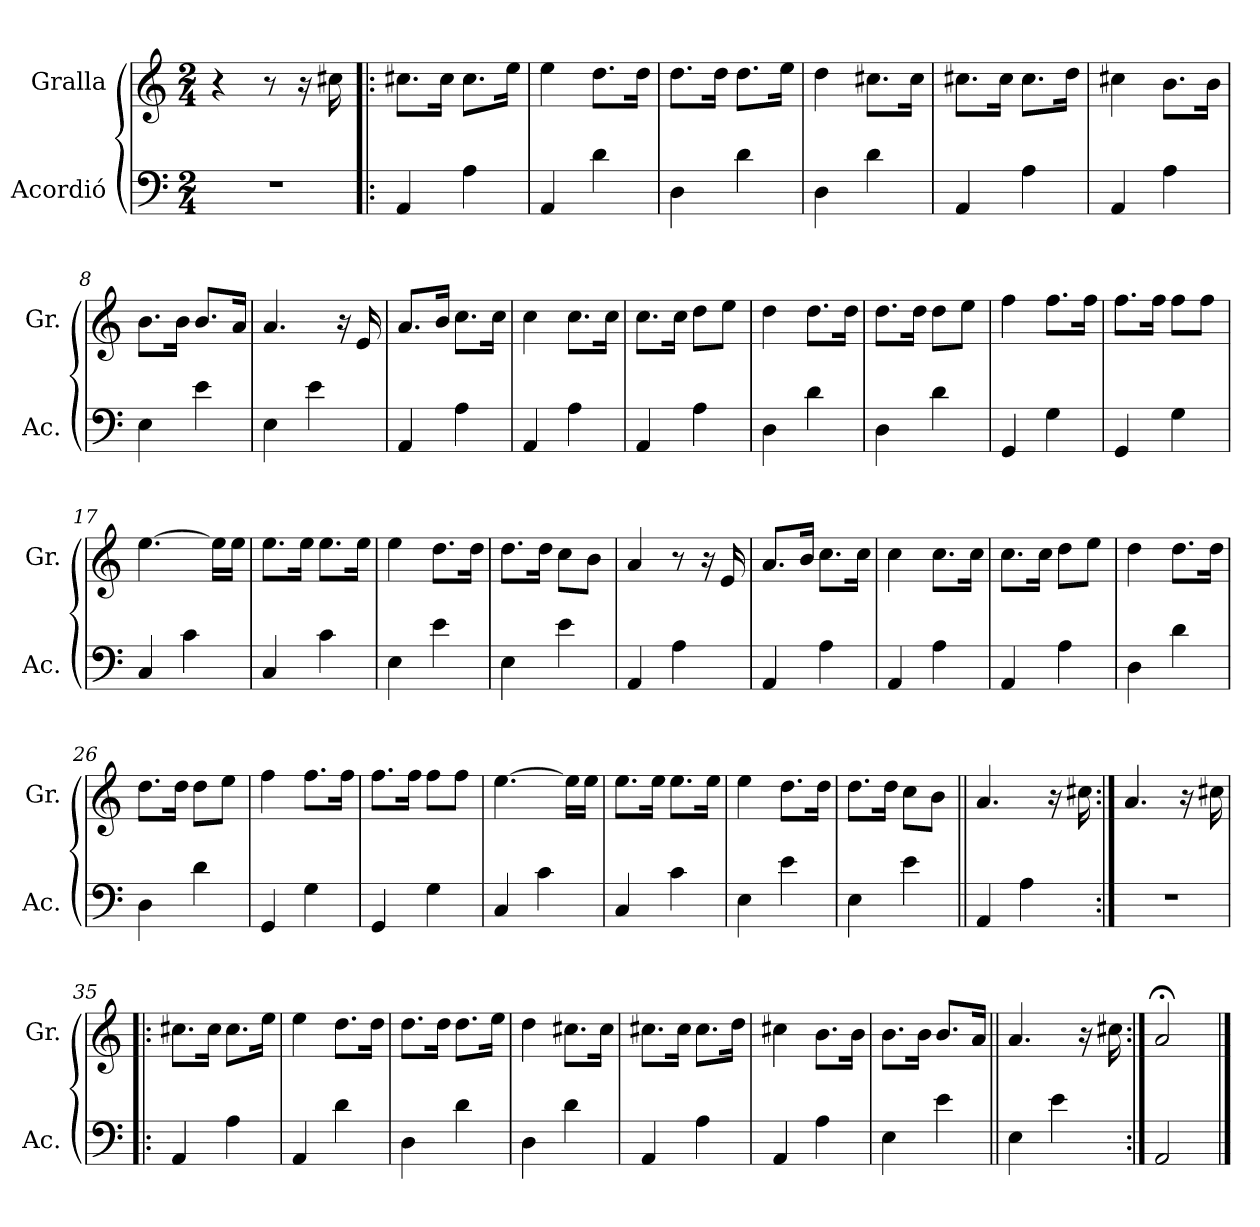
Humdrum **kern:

**kern	**kern
*part2	*part1
*staff2	*staff1
*I"Acordió	*I"Gralla
*I'Ac.	*I'Gr.
*clefF4	*clefG2
*k[]	*k[]
*M2/4	*M2/4
*MM70	*MM70
=1	=1
2r	4r
.	8r
.	16r
.	16cc#X\
=2!|:	=2!|:
4AA/	8.cc#X\L
.	16cc#\Jk
4A\	8.cc#\L
.	16ee\Jk
=3	=3
4AA/	4ee\
4d\	8.dd\L
.	16dd\Jk
=4	=4
4D\	8.dd\L
.	16dd\Jk
4d\	8.dd\L
.	16ee\Jk
=5	=5
4D\	4dd\
4d\	8.cc#X\L
.	16cc#\Jk
=6	=6
4AA/	8.cc#X\L
.	16cc#\Jk
4A\	8.cc#\L
.	16dd\Jk
=7	=7
4AA/	4cc#X\
4A\	8.b\L
.	16b\Jk
=8	=8
4E\	8.b\L
.	16b\Jk
4e\	8.b/L
.	16a/Jk
!!LO:LB:g=z
=9	=9
4E\	4.a/
4e\	.
.	16r
.	16e/
=10	=10
4AA/	8.a/L
.	16b/Jk
4A\	8.cc\L
.	16cc\Jk
=11	=11
4AA/	4cc\
4A\	8.cc\L
.	16cc\Jk
=12	=12
4AA/	8.cc\L
.	16cc\Jk
4A\	8dd\L
.	8ee\J
=13	=13
4D\	4dd\
4d\	8.dd\L
.	16dd\Jk
=14	=14
4D\	8.dd\L
.	16dd\Jk
4d\	8dd\L
.	8ee\J
=15	=15
4GG/	4ff\
4G\	8.ff\L
.	16ff\Jk
=16	=16
4GG/	8.ff\L
.	16ff\Jk
4G\	8ff\L
.	8ff\J
=17	=17
4C/	[4.ee\
4c\	.
.	16ee\LL]
.	16ee\JJ
!!LO:LB:g=z
=18	=18
4C/	8.ee\L
.	16ee\Jk
4c\	8.ee\L
.	16ee\Jk
=19	=19
4E\	4ee\
4e\	8.dd\L
.	16dd\Jk
=20	=20
4E\	8.dd\L
.	16dd\Jk
4e\	8cc\L
.	8b\J
=21	=21
4AA/	4a/
4A\	8r
.	16r
.	16e/
=22	=22
4AA/	8.a/L
.	16b/Jk
4A\	8.cc\L
.	16cc\Jk
=23	=23
4AA/	4cc\
4A\	8.cc\L
.	16cc\Jk
=24	=24
4AA/	8.cc\L
.	16cc\Jk
4A\	8dd\L
.	8ee\J
=25	=25
4D\	4dd\
4d\	8.dd\L
.	16dd\Jk
=26	=26
4D\	8.dd\L
.	16dd\Jk
4d\	8dd\L
.	8ee\J
!!LO:LB:g=z
=27	=27
4GG/	4ff\
4G\	8.ff\L
.	16ff\Jk
=28	=28
4GG/	8.ff\L
.	16ff\Jk
4G\	8ff\L
.	8ff\J
=29	=29
4C/	[4.ee\
4c\	.
.	16ee\LL]
.	16ee\JJ
=30	=30
4C/	8.ee\L
.	16ee\Jk
4c\	8.ee\L
.	16ee\Jk
=31	=31
4E\	4ee\
4e\	8.dd\L
.	16dd\Jk
=32	=32
4E\	8.dd\L
.	16dd\Jk
4e\	8cc\L
.	8b\J
=33||	=33||
4AA/	4.a/
4A\	.
.	16r
.	16cc#X\
=34:|!	=34:|!
2r	4.a/
.	16r
.	16cc#X\
!!LO:LB:g=z
=35!|:	=35!|:
4AA/	8.cc#X\L
.	16cc#\Jk
4A\	8.cc#\L
.	16ee\Jk
=36	=36
4AA/	4ee\
4d\	8.dd\L
.	16dd\Jk
=37	=37
4D\	8.dd\L
.	16dd\Jk
4d\	8.dd\L
.	16ee\Jk
=38	=38
4D\	4dd\
4d\	8.cc#X\L
.	16cc#\Jk
=39	=39
4AA/	8.cc#X\L
.	16cc#\Jk
4A\	8.cc#\L
.	16dd\Jk
=40	=40
4AA/	4cc#X\
4A\	8.b\L
.	16b\Jk
=41	=41
4E\	8.b\L
.	16b\Jk
4e\	8.b/L
.	16a/Jk
=42||	=42||
4E\	4.a/
4e\	.
.	16r
.	16cc#X\
=43:|!	=43:|!
2AA/	2a;</
==	==
*-	*-
